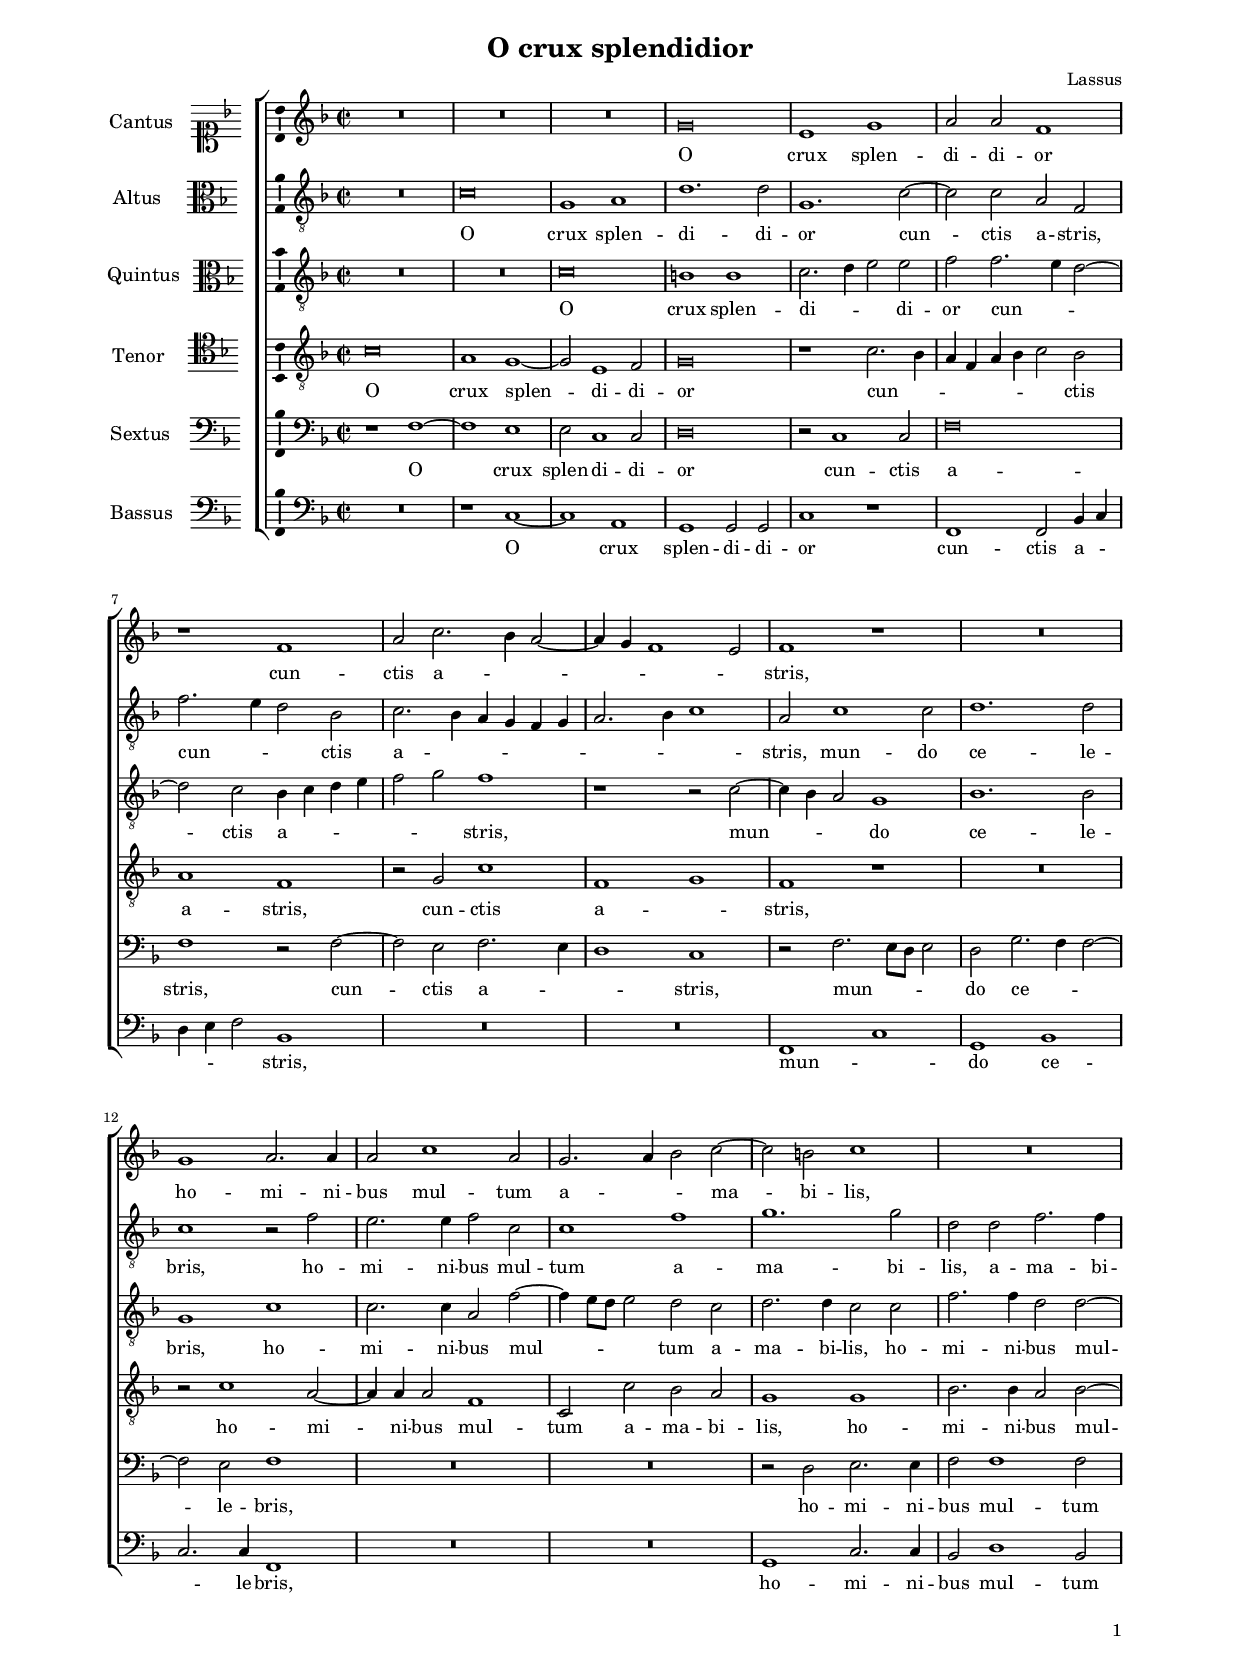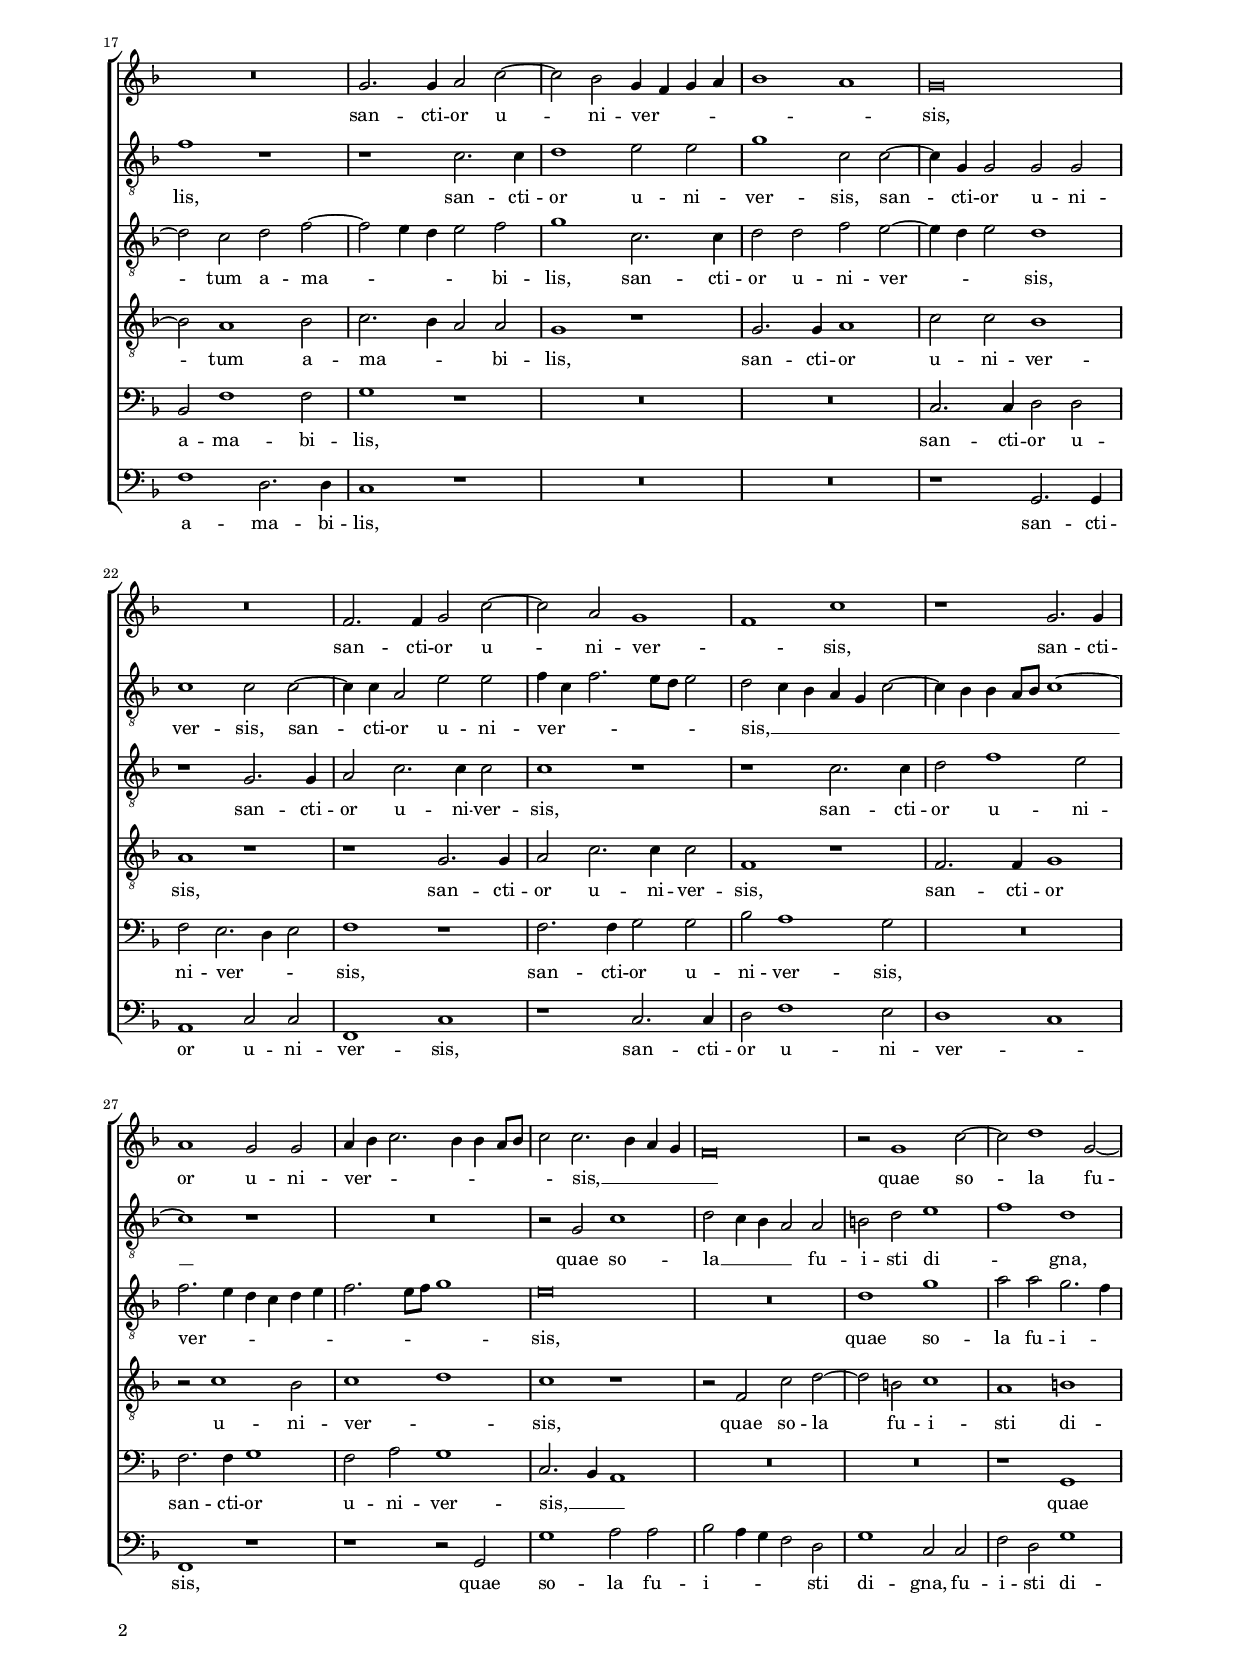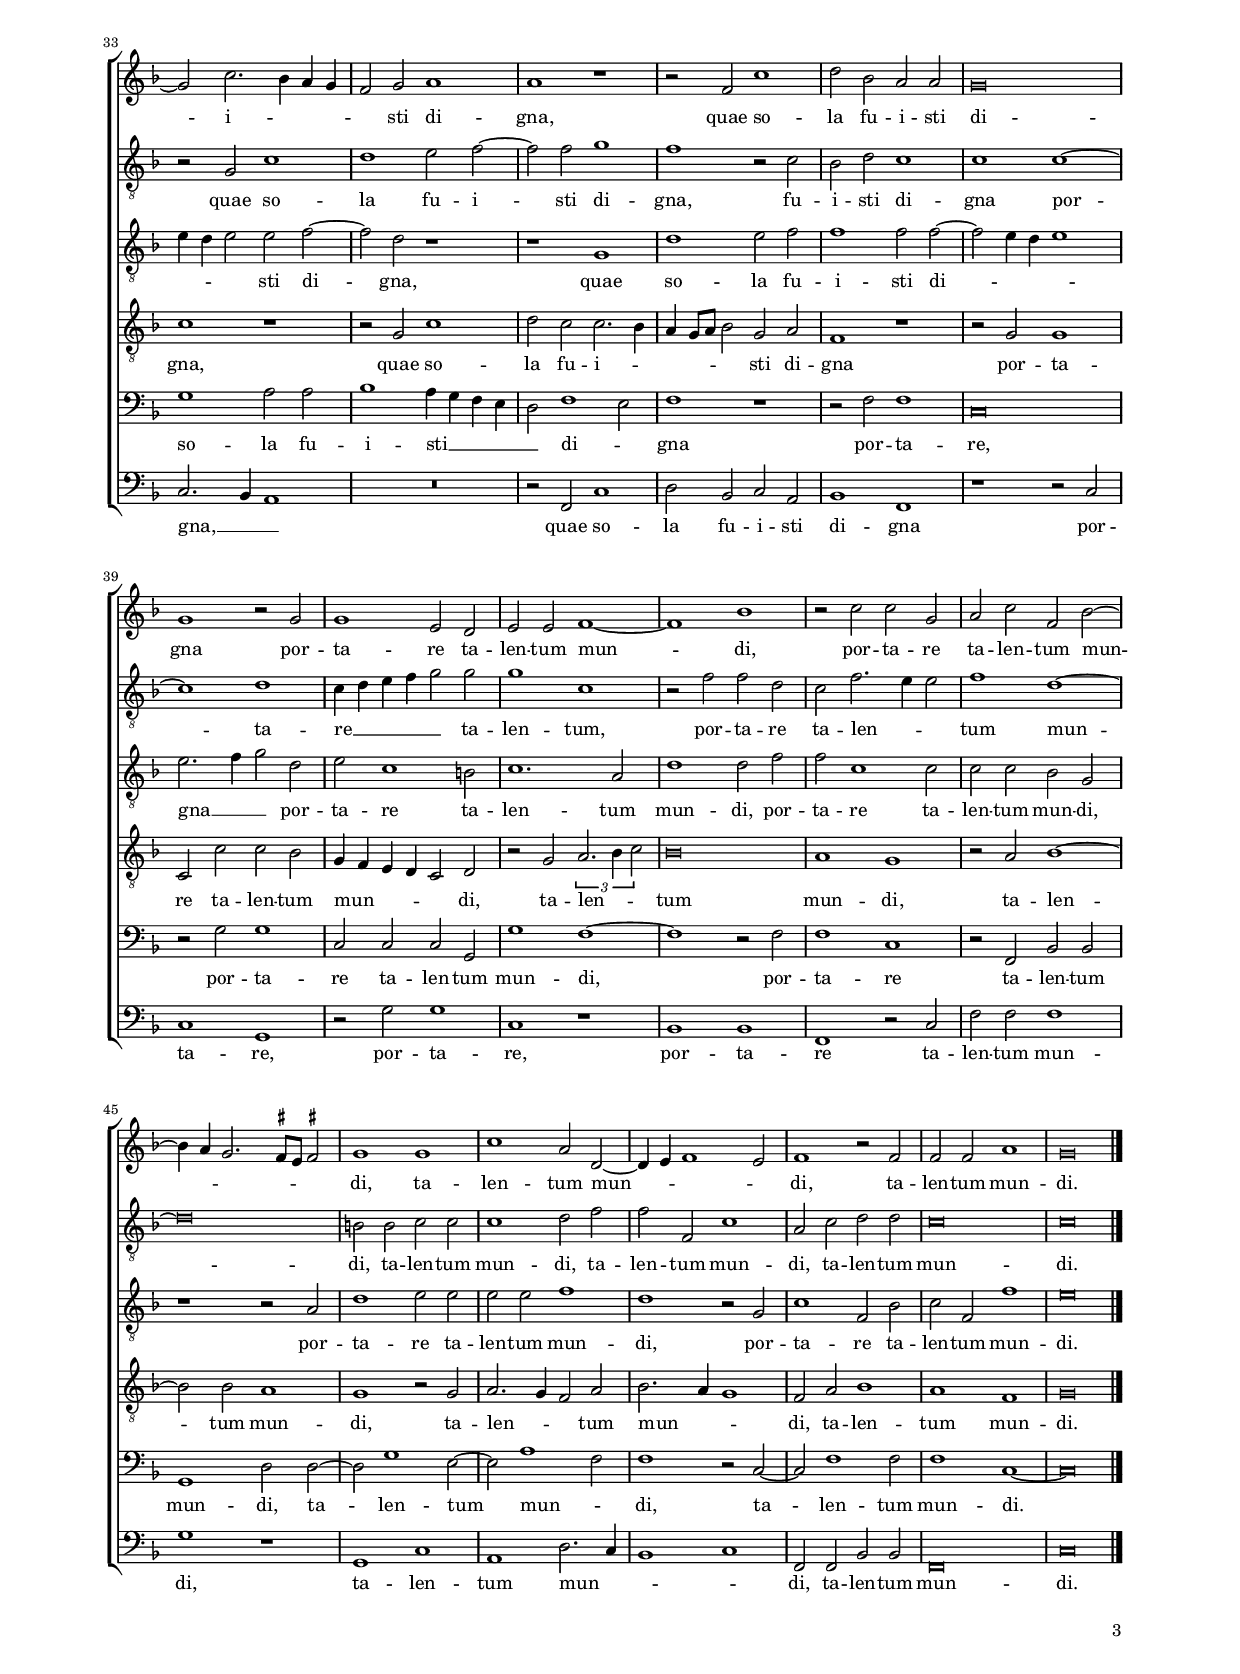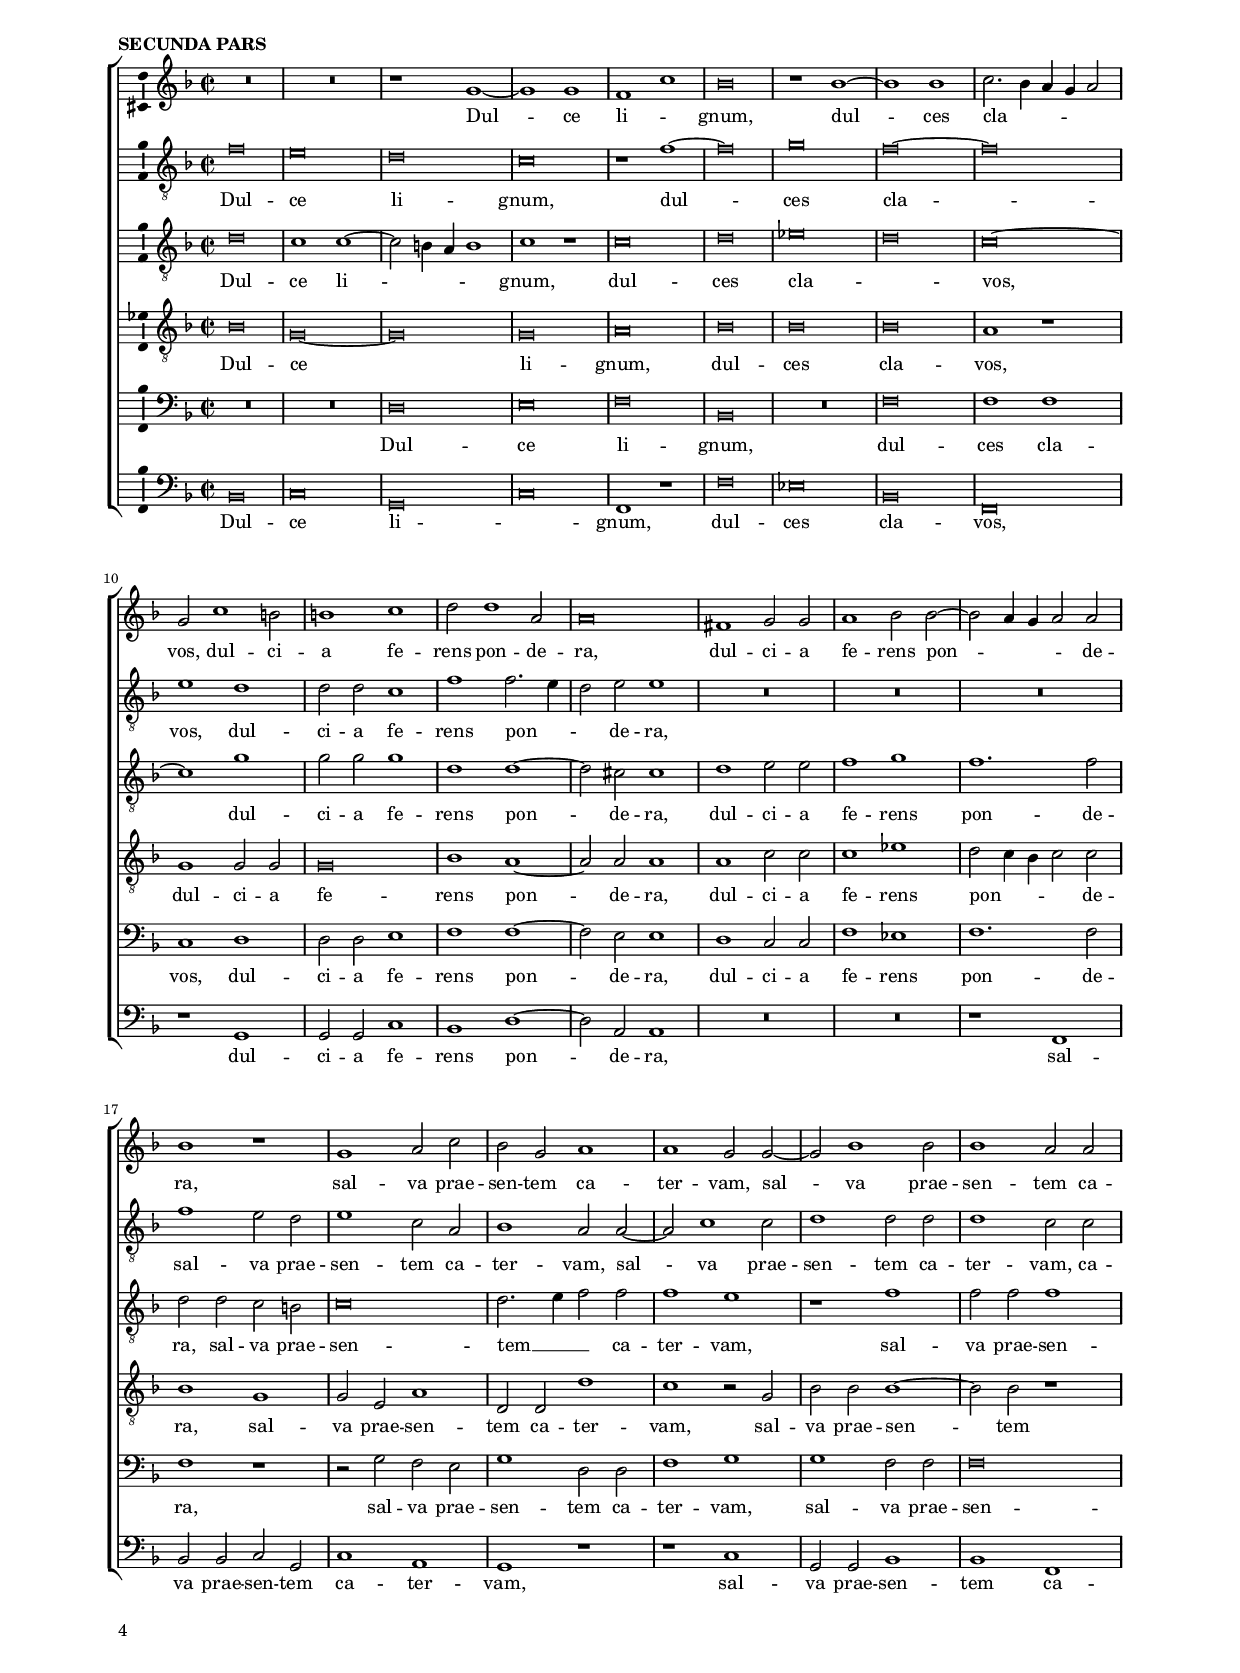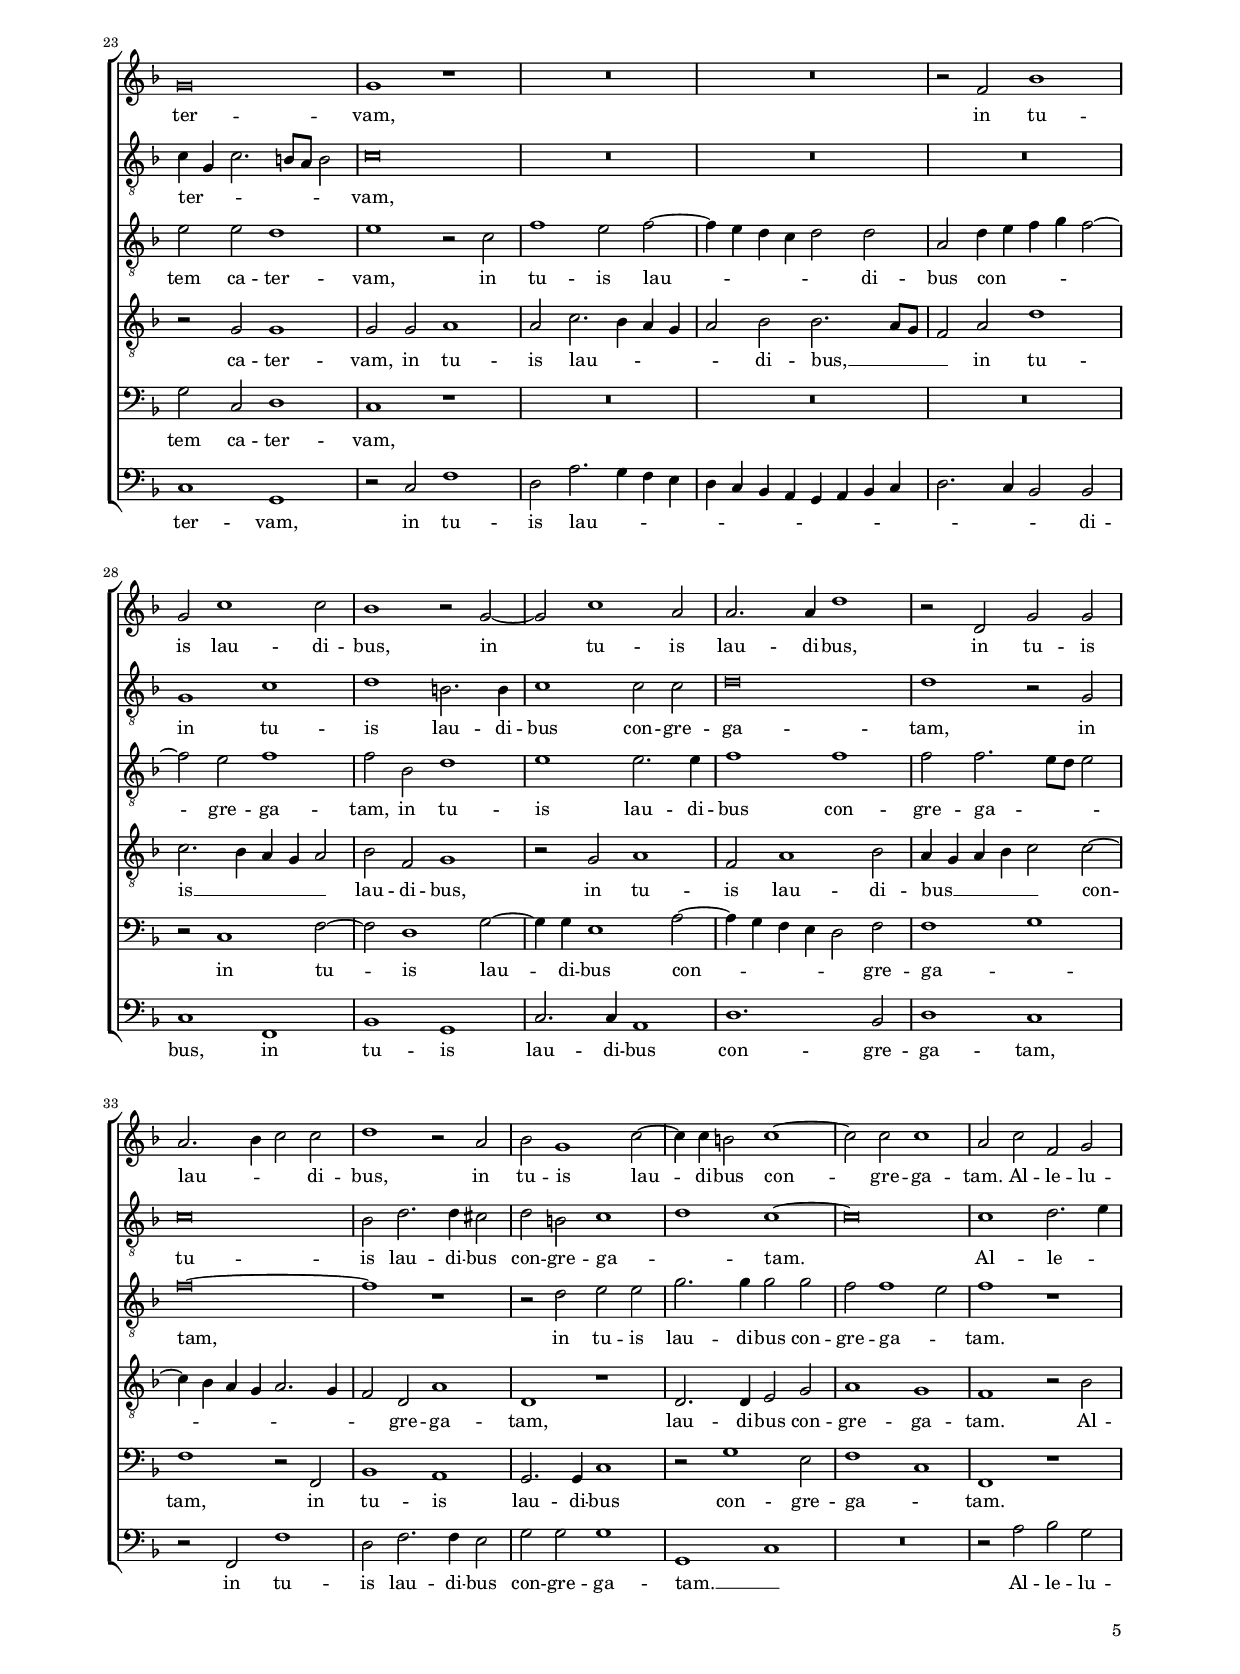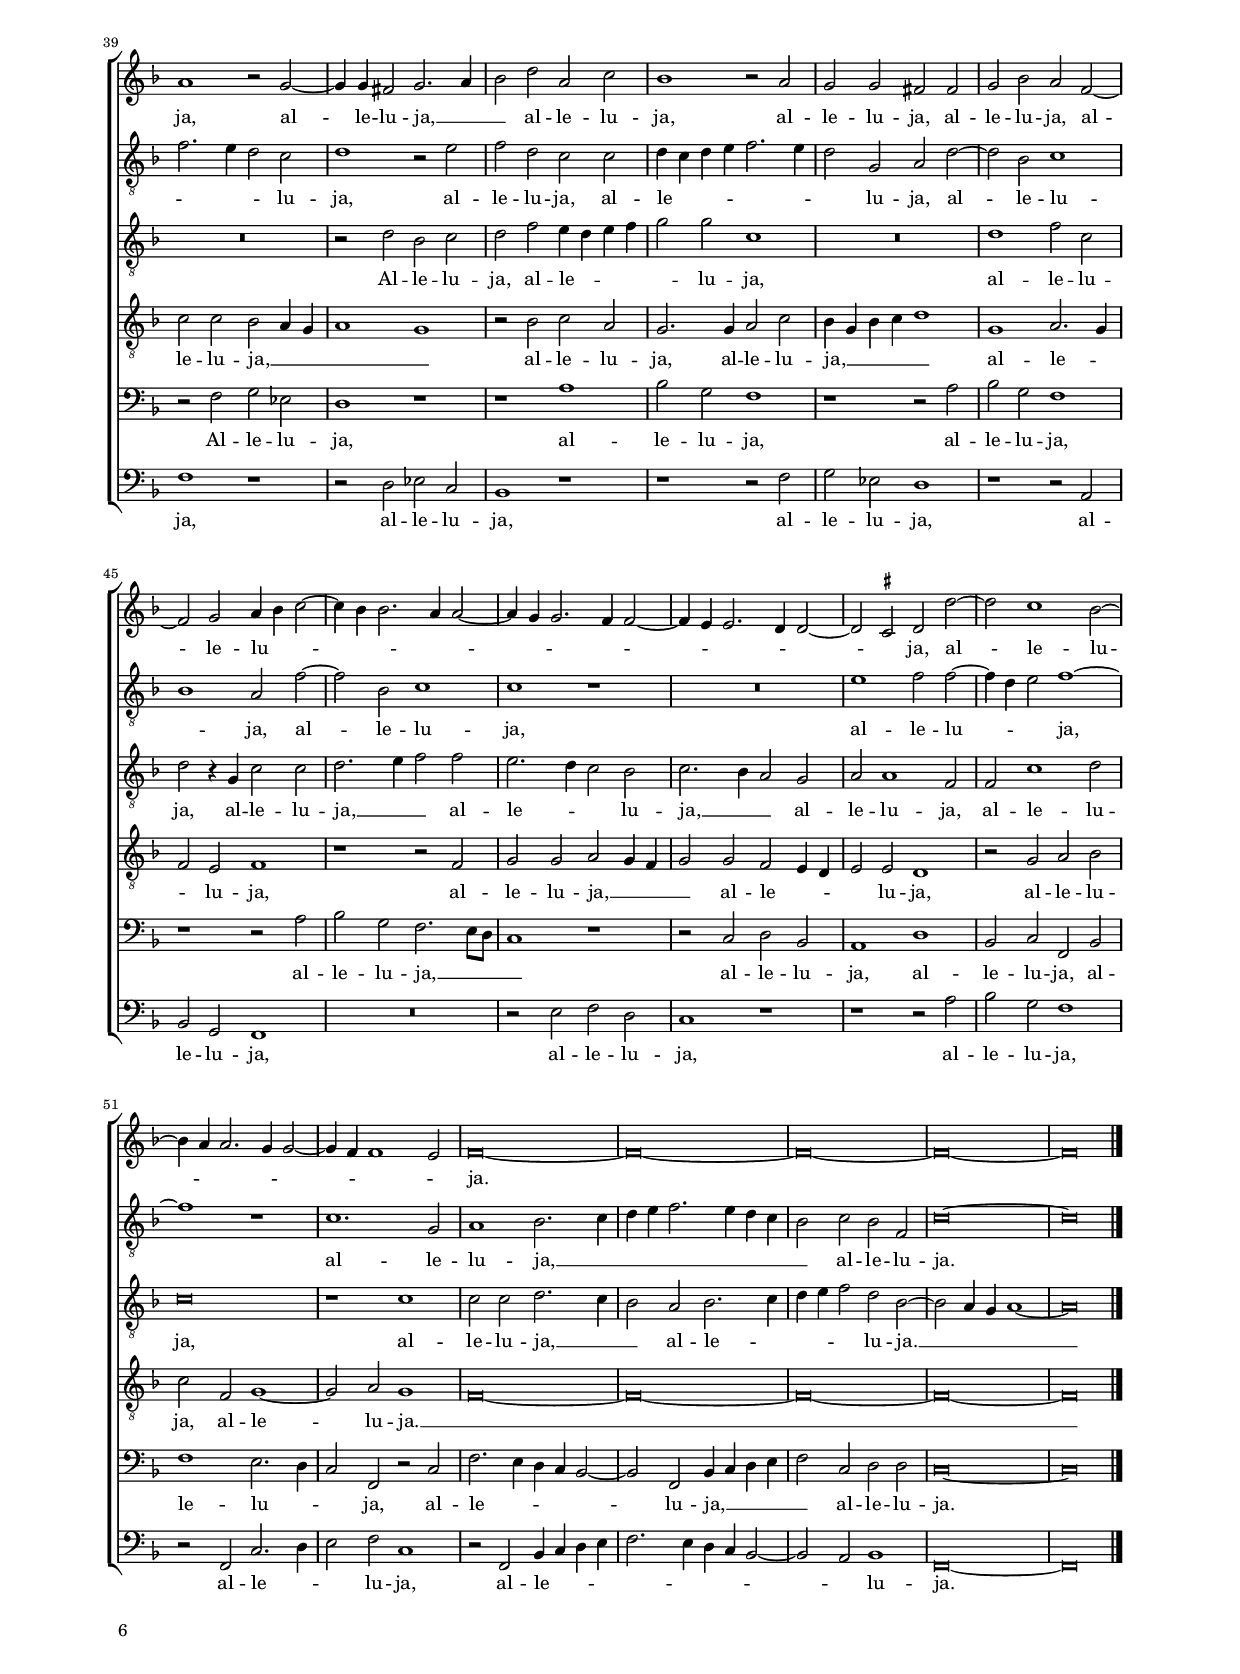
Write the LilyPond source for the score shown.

\header
{
  title="O crux splendidior"
  composer="Lassus"
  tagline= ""
}

\version "2.22.0"
\include "deutsch.ly"
#(set-global-staff-size 15)
#(ly:set-option 'point-and-click #f)

	
	ficta = { \once \set suggestAccidentals = ##t }
	
	forget = #(define-music-function (music) (ly:music?) #{
		\accidentalStyle forget
		$music
		\accidentalStyle default
		#})
    
    m = \melisma
    me = \melismaEnd


\paper
	{
	top-margin = 1.5 \cm
	bottom-margin = 1 \cm
	left-margin = 2 \cm
	right-margin = 2 \cm
	ragged-bottom = ##f
	ragged-last-bottom = ##f
	print-page-number = ##f
	score-system-spacing = #'((basic-distance . 17) (minimum-distance . 14) (padding . 5) (strechability . 250))
	system-system-spacing = #'((basic-distance . 17) (minimum-distance . 14) (padding . 5) (strechability . 250))
    oddFooterMarkup=\markup   \fill-line { "" \fromproperty #'page:page-number-string }
    evenFooterMarkup=\markup  \fill-line { \fromproperty #'page:page-number-string "" }
    last-bottom-spacing = #'((basic-distance . 12) (minimum-distance . 7) (padding . 4))
	systems-per-page = 3
%	min-systems-per-page = 3
	}

global = {
	\key f \major
	\time 2/2 \set Score.measureLength = #(ly:make-moment 2/1)
    \set Score.tempoHideNote = ##t
    \tempo 2 = 90
	\skip 1*2*51 \bar "|." \pageBreak
	}
	

incipitcantus = \markup { \score {
	{
	\set Staff.instrumentName = \markup { \fontsize #1 "Cantus" }
	\key f \major
	\clef soprano
	s4 \bar ""
	}
	\layout  {
	raggedright = ##t
	indent = 1.6 \cm
	line-width = 2.2 \cm
	\context { \Staff \remove Time_signature_engraver }
	\override Staff.Clef.Y-extent = #'(0 . 0)
	}} \hspace #1 }
      
      
incipitaltus = \markup { \score {
	{
	\set Staff.instrumentName = \markup { \fontsize #1 "Altus" }
	\key f \major
	\clef alto
	s4 \bar ""
	}
	\layout  {
	raggedright = ##t
	indent = 1.6 \cm
	line-width = 2.2 \cm
	\context { \Staff \remove Time_signature_engraver }
	\override Staff.Clef.Y-extent = #'(0 . 0)
	}} \hspace #1 }
      
      
incipitquintus = \markup { \score {
	{
	\set Staff.instrumentName = \markup { \fontsize #1 "Quintus" }
	\key f \major
	\clef alto
	s4 \bar ""
	}
	\layout  {
	raggedright = ##t
	indent = 1.6 \cm
	line-width = 2.2 \cm
	\context { \Staff \remove Time_signature_engraver }
	\override Staff.Clef.Y-extent = #'(0 . 0)
	}} \hspace #1 }
      

incipittenor = \markup { \score {
	{
	\set Staff.instrumentName = \markup { \fontsize #1 "Tenor" }
	\key f \major
	\clef tenor
	s4 \bar ""
	}
	\layout  {
	raggedright = ##t
	indent = 1.6 \cm
	line-width = 2.2 \cm
	\context { \Staff \remove Time_signature_engraver }
	\override Staff.Clef.Y-extent = #'(0 . 0)
	}} \hspace #1 }
      
      
incipitsextus = \markup { \score {
	{
	\set Staff.instrumentName = \markup { \fontsize #1 "Sextus" }
	\key f \major
	\clef bass
	s4 \bar ""
	}
	\layout  {
	raggedright = ##t
	indent = 1.6 \cm
	line-width = 2.2 \cm
	\context { \Staff \remove Time_signature_engraver }
	\override Staff.Clef.Y-extent = #'(0 . 0)
	}} \hspace #1 }
      
      
incipitbassus = \markup { \score {
	{
	\set Staff.instrumentName = \markup { \fontsize #1 "Bassus" }
	\key f \major
	\clef bass
	s4 \bar ""
	}
	\layout  {
	raggedright = ##t
	indent = 1.6 \cm
	line-width = 2.2 \cm
	\context { \Staff \remove Time_signature_engraver }
	\override Staff.Clef.Y-extent = #'(0 . 0)
	}} \hspace #1 }

      
 

cantus = \relative c''
	{
	R\breve
	R\breve
	R\breve
	g\breve
%5
	e1 g |
	a2 a f1
	r1 f
	a2 c2. \m b4 a2~
	a4 g f1 e2 \me
%10
	f1 r |
	R\breve
	g1 a2. a4
	a2 c1 a2
	g2. \m a4 b2 \me c~
%15
	c2 h c1 |
	R\breve
	R\breve
	g2. g4 a2 c~
	c2 b g4 \m f g a
%20
	b1 a \me |
	g\breve
	R\breve
	f2. f4 g2 c~
	c2 a g1 \m
%25
	f1 \me c' |
	r1 g2. g4
	a1 g2 g
	a4 \m b c2. b4 b a8 b
	c2 \me c2. \m b4 a g
%30
	f\breve \me |
	r2 g1 c2~
	c2 d1 g,2~
	g2 c2. \m b4 a g
	f2 \me g a1
%35
	a1 r |
	r2 f c'1
	d2 b a a
	g\breve
	g1 r2 g
%40
	g1 e2 d |
	e2 e f1~
	f1 b
	r2 c c g
	a2 c f, b~
%45
	b4 \m a g2. \ficta fis8 e \ficta fis!2 \me |
	g1 g
	c1 a2 d,~
	d4 \m e f1 e2 \me
	f1 r2 f
%50
	f2 f a1 |
	g\breve |
	}
	

altus = \relative c'
	{
	R\breve
	c\breve
	g1 a
	d1. d2
%5
	g,1. c2~ |
	c2 c a f
	f'2. \m e4 d2 \me b
	c2. \m b4 a g f g
	a2. b4 c1 \me
%10
	a2 c1 c2 |
	d1. d2
	c1 r2 f
	e2. e4 f2 c
	c1 f
%15
	g1. g2 |
	d2 d f2. f4
	f1 r
	r1 c2. c4
	d1 e2 e
%20
	g1 c,2 c~ |
	c4 g g2 g g
	c1 c2 c~
	c4 c a2 e' e
	f4 \m c f2. e8 d e2 \me
%25
	d2 \m c4 b a g c2~ |
	c4 b b a8 b c1~
	c1 \me r
	R\breve
	r2 g c1
%30
	d2 \m c4 b a2 \me a |
	h2 d e1 \m
	f1 \me d
	r2 g, c1
	d1 e2 f~
%35
	f2 f g1 |
	f1 r2 c
	b2 d c1
	c1 c~
	c1 d
%40
	c4 \m d e f g2 \me g |
	g1 c,
	r2 f f d
	c2 f2. \m e4 e2 \me
	f1 d~
%45
	d\breve |
	h2 h c c
	c1 d2 f
	f2 f, c'1
	a2 c d d
%50
	c\breve |
	c\breve |
	}

quintus = \relative c'
  {
	R\breve
	R\breve
	c\breve
	h1 h
%5
	c2. \m d4 e2 \me e |
	f2 f2. \m e4 d2~
	d2 \me c b4 \m c d e
	f2 g \me f1
	r1 r2 c~
%10
	c4 \m b a2 \me g1 |
	b1. b2
	g1 c
	c2. c4 a2 f'~
	f4 \m e8 d e2 \me d c
%15
	d2. d4 c2 c |
	f2. f4 d2 d~
	d2 c d f~
	f2 \m e4 d e2 \me f
	g1 c,2. c4
%20
	d2 d f e~ |
	e4 \m d e2 \me d1
	r1 g,2. g4
	a2 c2. c4 c2
	c1 r
%25
	r1 c2. c4 |
	d2 f1 e2
	f2. \m e4 d c d e
	f2. e8 f g1 \me
	e\breve
%30
	R\breve |
	d1 g
	a2 a g2. \m f4
	e4 d e2 \me e f~
	f2 d r1
%35
	r1 g, |
	d'1 e2 f
	f1 f2 f~
	f2 \m e4 d e1 \me
	e2. \m f4 g2 \me d
%40
	e2 c1 h2 |
	c1. a2
	d1 d2 f
	f2 c1 c2
	c2 c b g
%45
	r1 r2 a |
	d1 e2 e
	e2 e f1
	d1 r2 g,
	c1 f,2 b
%50
	c2 f, f'1
	e\breve |
	}
	


tenor = \relative c'
	{
	c\breve
	a1 g~
	g2 e1 f2
	g\breve
%5
	r1 c2. \m b4 |
	a4 f a b c2 \me b
	a1 f
	r2 g c1
	f,1 \m g \me
%10
	f1 r |
	R\breve
	r2 c'1 a2~
	a4 a a2 f1
	c2 c' b a
%15
	g1 g |
	b2. b4 a2 b~
	b2 a1 b2
	c2. \m b4 a2 \me a
	g1 r
%20
	g2. g4 a1 |
	c2 c b1
	a1 r
	r1 g2. g4
	a2 c2. c4 c2
%25
	f,1 r |
	f2. f4 g1
	r2 c1 b2
	c1 \m d \me
	c1 r
%30
	r2 f, c' d~ |
	d2 h c1
	a1 h
	c1 r
	r2 g c1
%35
	d2 c c2. \m b4 |
	a4 g8 a b2 \me g a
	f1 r
	r2 g g1
	c,2 c' c b
%40
	g4 \m f e d c2 \me d |
	r2 g \tuplet 3/2 { a2. \m b4 c2 \me }
	b\breve
	a1 g
	r2 a b1~
%45
	b2 b a1 |
	g1 r2 g
	a2. \m g4 f2 \me a
	b2. \m a4 g1 \me
	f2 a b1
%50
	a1 f
	g\breve |
	}

	
sextus = \relative c
	{
	r1 f~
	f1 e
	e2 c1 c2
	d\breve
%5
	r2 c1 c2 |
	f\breve
	f1 r2 f~
	f2 e f2. \m e4
	d1 \me c
%10
	r2 f2. \m e8 d e2 \me |
	d2 g2. \m f4 f2~
	f2 \me e f1
	R\breve
	R\breve
%15
	r2 d e2. e4 |
	f2 f1 f2
	b,2 f'1 f2
	g1 r
	R\breve
%20
	R\breve |
	c,2. c4 d2 d
	f2 e2. \m d4 e2 \me
	f1 r
	f2. f4 g2 g
%25
	b2 a1 g2 |
	R\breve
	f2. f4 g1
	f2 a g1
	c,2. \m b4 a1 \me
%30
	R\breve |
	R\breve
	r1 g
	g'1 a2 a
	b1 a4 \m g f e
%35
	d2 \me f1 \m e2 \me |
	f1 r
	r2 f f1
	c\breve
	r2 g' g1
%40
	c,2 c c g |
	g'1 f~
	f1 r2 f
	f1 c
	r2 f, b b
%45
	g1 d'2 d~ |
	d2 g1 e2~
	e2 a1 \m f2 \me
	f1 r2 c~
	c2 f1 f2
%50
	f1 c~
	c\breve |
	}


bassus = \relative c
	{
	R\breve
	r1 c~
	c1 a
	g1 g2 g
%5
	c1 r |
	f,1 f2 b4 \m c
	d4 e f2 \me b,1
	R\breve
	R\breve
%10
	f1 \m c' \me |
	g1 b \m
	c2. \me c4 f,1
	R\breve
	R\breve
%15
	g1 c2. c4 |
	b2 d1 b2
	f'1 d2. d4
	c1 r
	R\breve
%20
	R\breve |
	r1 g2. g4
	a1 c2 c
	f,1 c'
	r1 c2. c4
%25
	d2 f1 e2 |
	d1 \m c \me
	f,1 r
	r1 r2 g
	g'1 a2 a
%30
	b2 \m a4 g f2 \me d |
	g1 c,2 c
	f2 d g1
	c,2. \m b4 a1 \me
	R\breve
%35
	r2 f c'1 |
	d2 b c a
	b1 f
	r1 r2 c'
	c1 g
%40
	r2 g' g1 |
	c,1 r
	b1 b
	f1 r2 c'
	f2 f f1
%45
	g1 r
	g,1 c
	a1 d2. \m c4
	b1 c \me
	f,2 f b b
%50
	f\breve
	c'\breve |
	}
	
lyricscantus = \lyricmode {
	O crux splen -- di -- di -- or cun -- ctis a -- stris,
	ho -- mi -- ni -- bus mul -- tum a -- ma -- bi -- lis,
	san -- cti -- or u -- ni -- ver -- sis,
	san -- cti -- or u -- ni -- ver -- sis,
	san -- cti -- or u -- ni -- ver -- sis, __
	quae so -- la fu -- i -- sti di -- gna,
	quae so -- la fu -- i -- sti di -- gna
	por -- ta -- re ta -- len -- tum mun -- di,
	por -- ta -- re ta -- len -- tum mun -- di,
	ta -- len -- tum mun -- di,
	ta -- len -- tum mun -- di.
	}

	
lyricsaltus = \lyricmode {
	O crux splen -- di -- di -- or cun -- ctis a -- stris,
	cun -- ctis a -- stris,
	mun -- do ce -- le -- bris,
	ho -- mi -- ni -- bus mul -- tum a -- ma -- bi -- lis,
	a -- ma -- bi -- lis,
	san -- cti -- or u -- ni -- ver -- sis,
	san -- cti -- or u -- ni -- ver -- sis,
	san -- cti -- or u -- ni -- ver -- sis, __
	quae so -- la __ fu -- i -- sti di -- gna,
	quae so -- la fu -- i -- sti di -- gna,
	fu -- i -- sti di -- gna
	por -- ta -- re __ ta -- len -- tum,
	por -- ta -- re ta -- len -- tum mun -- di,
	ta -- len -- tum mun -- di,
	ta -- len -- tum mun -- di,
	ta -- len -- tum mun -- di.
	}
	
	
lyricsquintus = \lyricmode {
	O crux splen -- di -- di -- or cun -- ctis a -- stris,
	mun -- do ce -- le -- bris,
	ho -- mi -- ni -- bus mul -- tum a -- ma -- bi -- lis,
	ho -- mi -- ni -- bus mul -- tum a -- ma -- bi -- lis,
	san -- cti -- or u -- ni -- ver -- sis,
	san -- cti -- or u -- ni -- ver -- sis,
	san -- cti -- or u -- ni -- ver -- sis,
	quae so -- la fu -- i -- sti di -- gna,
	quae so -- la fu -- i -- sti di -- gna __
	por -- ta -- re ta -- len -- tum mun -- di,
	por -- ta -- re ta -- len -- tum mun -- di,
	por -- ta -- re ta -- len -- tum mun -- di,
	por -- ta -- re ta -- len -- tum mun -- di.
	}
	

lyricstenor = \lyricmode {
	O crux splen -- di -- di -- or cun -- ctis a -- stris,
	cun -- ctis a -- stris,
	ho -- mi -- ni -- bus mul -- tum a -- ma -- bi -- lis,
	ho -- mi -- ni -- bus mul -- tum a -- ma -- bi -- lis,
	san -- cti -- or u -- ni -- ver -- sis,
	san -- cti -- or u -- ni -- ver -- sis,
	san -- cti -- or u -- ni -- ver -- sis,
	quae so -- la fu -- i -- sti di -- gna,
	quae so -- la fu -- i -- sti di -- gna
	por -- ta -- re ta -- len -- tum mun -- di,
	ta -- len -- tum mun -- di,
	ta -- len -- tum mun -- di,
	ta -- len -- tum mun -- di,
	ta -- len -- tum mun -- di.
	}

	
lyricssextus = \lyricmode {
	O crux splen -- di -- di -- or cun -- ctis a -- stris,
	cun -- ctis a -- stris,
	mun -- do ce -- le -- bris,
	ho -- mi -- ni -- bus mul -- tum a -- ma -- bi -- lis,
	san -- cti -- or u -- ni -- ver -- sis,
	san -- cti -- or u -- ni -- ver -- sis,
	san -- cti -- or u -- ni -- ver -- sis, __
	quae so -- la fu -- i -- sti __ di -- gna
	por -- ta -- re,
	por -- ta -- re ta -- len -- tum mun -- di,
	por -- ta -- re ta -- len -- tum mun -- di,
	ta -- len -- tum mun -- di,
	ta -- len -- tum mun -- di.
	}
	
	
lyricsbassus = \lyricmode {
	O crux splen -- di -- di -- or cun -- ctis a -- stris,
	mun -- do ce -- le -- bris,
	ho -- mi -- ni -- bus mul -- tum a -- ma -- bi -- lis,
	san -- cti -- or u -- ni -- ver -- sis,
	san -- cti -- or u -- ni -- ver -- sis,
	quae so -- la fu -- i -- sti di -- gna,
	fu -- i -- sti di -- gna, __
	quae so -- la fu -- i -- sti di -- gna
	por -- ta -- re,
	por -- ta -- re,
	por -- ta -- re ta -- len -- tum mun -- di,
	ta -- len -- tum mun -- di,
	ta -- len -- tum mun -- di.
	}
	

\score
{  
    \transpose c c {
	\new ChoirStaff \with { \override StaffGrouper.staff-staff-spacing.basic-distance = #12 }
	<<
	
	\new Staff << \global
	\new Voice="v1" {
		\set Staff.instrumentName=\incipitcantus
		\set Staff.midiInstrument = "reed organ"
		\clef "violin"
		\cantus }
	\new Lyrics \lyricsto "v1" {\lyricscantus }
	>>

	
	\new Staff << \global
	\new Voice="v2" {
		\set Staff.instrumentName=\incipitaltus
		\set Staff.midiInstrument = "reed organ"
        \clef "G_8"
		\altus}
	\new Lyrics \lyricsto "v2" {\lyricsaltus }
	>>
	
	
	\new Staff << \global
	\new Voice="v5" {
		\set Staff.instrumentName=\incipitquintus
		\set Staff.midiInstrument = "reed organ"
        \clef "G_8"
		\quintus}
	\new Lyrics \lyricsto "v5" {\lyricsquintus }
	>>

	
	\new Staff << \global
	\new Voice="v3" {
		\set Staff.instrumentName=\incipittenor
		\set Staff.midiInstrument = "reed organ"
		\clef "G_8"
		\tenor }
	\new Lyrics \lyricsto "v3" {\lyricstenor }
	>>
	
	
	\new Staff << \global
	\new Voice="v6" {
		\set Staff.instrumentName=\incipitsextus
		\set Staff.midiInstrument = "reed organ"
		\clef "bass"
		\sextus}
	\new Lyrics \lyricsto "v6" {\lyricssextus }
	>>
	
	
	\new Staff << \global
	\new Voice="v4" {
		\set Staff.instrumentName=\incipitbassus
		\set Staff.midiInstrument = "reed organ"
		\clef "bass" 
		\bassus }
	\new Lyrics \lyricsto "v4" {\lyricsbassus}
	>>
	
	>>
	} % transpose
		
	\layout
	{
	indent = 2.5 \cm
%	\context { \Lyrics \override VerticalAxisGroup.nonstaff-relatedstaff-spacing.padding = #2 }
%	\context { \Lyrics \override LyricText.font-size = #1 }
  	\context { \Staff \consists "Ambitus_engraver" }
	\context { \Staff \override TimeSignature.break-visibility = #end-of-line-invisible }
	\context { \Score \override BarNumber.padding = #2 }
	\context { \Voice \override NoteHead.style = #'baroque }
	}
	

\midi
	{
	}
	
}

%%%%%%%%%%%%%%%%%%%%  PARS SECUNDA


global = {
	\key f \major
	\time 2/2 \set Score.measureLength = #(ly:make-moment 2/1)
    \set Score.tempoHideNote = ##t
    \tempo 2 = 90
	\skip 1*2*57 \bar "|."
	}

	
cantus =  \relative c''
	{
	R\breve
	R\breve
	r1 g~
	g1 g
%5
	f1 \m c' \me |
	b\breve
	r1 b~
	b1 b
	c2. \m b4 a g a2 \me
%10
	g2 c1 h2 |
	h1 c
	d2 d1 a2
	a\breve
	fis1 g2 g
%15
	a1 b2 b~ |
	b2 \m a4 g a2 \me a
	b1 r
	g1 a2 c
	b2 g a1
%20
	a1 g2 g~ |
	g2 b1 b2
	b1 a2 a
	g\breve
	g1 r
%25
	R\breve |
	R\breve
	r2 f b1
	g2 c1 c2
	b1 r2 g~
%30
	g2 c1 a2 |
	a2. a4 d1
	r2 d, g g
	a2. \m b4 c2 \me c
	d1 r2 a
%35
	b2 g1 c2~ |
	c4 c h2 c1~
	c2 c c1
	a2 c f, g
	a1 r2 g~
%40
	g4 g fis2 g2. \m a4 |
	b2 \me d a c
	b1 r2 a
	g2 g fis fis
	g2 b a f~
%45
	f2 g a4 \m b c2~ |
	c4 b b2. a4 a2~
	a4 g g2. f4 f2~
	f4 e e2. d4 d2~
	d2 \ficta cis \me d d'~
%50
	d2 c1 b2~ |
	b4 \m a a2. g4 g2~
	g4 f f1 e2 \me
	f\breve~
	f\breve~
%55
	f\breve~
	f\breve~
	f\breve |
	}
	

altus = \relative c'
	{
	f\breve
	e\breve
	d\breve
	c\breve
%5
	r1 f~ |
	f\breve
	g\breve
	f\breve~
	f\breve
%10
	e1 d |
	d2 d c1
	f1 f2. \m e4
	d2 \me e e1
	R\breve
%15
	R\breve |
	R\breve
	f1 e2 d
	e1 c2 a
	b1 a2 a~
%20
	a2 c1 c2 |
	d1 d2 d
	d1 c2 c
	c4 \m g c2. h8 a h2 \me
	c\breve
%25
	R\breve |
	R\breve
	R\breve
	g1 c
	d1 h2. h4
%30
	c1 c2 c |
	d\breve
	d1 r2 g,
	c\breve
	b2 d2. d4 cis2
%35
	d2 h c1 \m |
	d1 \me c~
	c\breve
	c1 d2. \m e4
	f2. e4 d2 \me c
%40
	d1 r2 e |
	f2 d c c
	d4 \m c d e f2. e4
	d2 \me g, a d~
	d2 b c1 \m
%45
	b1 \me a2 f'~ |
	f2 b, c1
	c1 r
	R\breve
	e1 f2 f~
%50
	f4 \m d e2 \me f1~ |
	f1 r
	c1. g2
	a1 b2. \m c4
	d4 e f2. e4 d c
%55
	b2 \me c b f |
	c'\breve~
	c\breve |
	}

quintus = \relative c'
  {
	d\breve
	c1 c~
	c2 \m h4 a h1 \me
	c1 r
%5
	c\breve |
	d\breve
	es\breve \m
	d\breve \me
%9
	c\breve~ |
	c1 g'
	g2 g g1
	d1 d~
	d2 cis cis1
%14
	d1 e2 e |
	f1 g
	f1. f2
	d2 d c h
	c\breve
%19
	d2. \m e4 f2 \me f |
	f1 e
	r1 f
	f2 f f1
	e2 e d1
%24
	e1 r2 c |
	f1 e2 f~
	f4 \m e d c d2 \me d
	a2 d4 \m e f g f2~
	f2 \me e f1
%29
	f2 b, d1 |
	e1 e2. e4
	f1 f
	f2 f2. \m e8 d e2 \me
	f\breve~
%34
	f1 r |
	r2 d e e
	g2. g4 g2 g
	f2 f1 \m e2 \me
	f1 r
%39
	R\breve |
	r2 d b c
	d2 f e4 \m d e f
	g2 \me g c,1
	R\breve
%44
	d1 f2 c |
	d2 r4 g, c2 c
	d2. \m e4 f2 \me f
	e2. \m d4 c2 \me b
	c2. \m b4 a2 \me g
%49
	a2 a1 f2 |
	f2 c'1 d2
	c\breve
	r1 c
	c2 c d2. \m c4
%54
	b2 \me a b2. \m c4 |
	d4 e f2 \me d b2~
	b2 \m a4 g a1~
	a\breve \me |
	}


tenor = \relative c'
	{
	b\breve
	g\breve~
	g\breve
	g\breve
%5
	a\breve |
	b\breve
	b\breve
	b\breve
	a1 r
%10
	g1 g2 g |
	g\breve
	b1 a~
	a2 a a1
	a1 c2 c
%15
	c1 es |
	d2 \m c4 b c2 \me c
	b1 g
	g2 e a1
	d,2 d d'1
%20
	c1 r2 g |
	b2 b b1~
	b2 b r1
	r2 g g1
	g2 g a1
%25
	a2 c2. \m b4 a g |
	a2 \me b b2. \m a8 g
	f2 \me a d1
	c2. \m b4 a g a2 \me
	b2 f g1
%30
	r2 g a1 |
	f2 a1 b2
	a4 \m g a b c2 \me c~
	c4 \m b a g a2. g4
	f2 \me d a'1
%35
	d,1 r |
	d2. d4 e2 g
	a1 g
	f1 r2 b
	c2 c b \m a4 g
%40
	a1 g \me |
	r2 b c a
	g2. g4 a2 c
	b4 \m g b c d1 \me
	g,1 a2. \m g4
%45
	f2 \me e f1 |
	r1 r2 f
	g2 g a \m g4 f
	g2 \me g f \m e4 d
	e2 \me e d1
%50
	r2 g a b |
	c2 f, g1~
	g2 a g1 \m
	f\breve~
	f\breve~
%55
	f\breve~ |
	f\breve~
	f\breve \me |
	}

	
sextus = \relative c
	{
	R\breve
	R\breve
	d\breve
	e\breve
%5
	f\breve |
	b,\breve
	R\breve
	f'\breve
	f1 f
%10
	c1 d |
	d2 d e1
	f1 f~
	f2 e e1
	d1 c2 c
%15
	f1 es |
	f1. f2
	f1 r
	r2 g f e
	g1 d2 d
%20
	f1 g |
	g1 f2 f
	f\breve
	g2 c, d1
	c1 r
%25
	R\breve |
	R\breve
	R\breve
	r2 c1 f2~
	f2 d1 g2~
%30
	g4 g e1 a2~
	a4 \m g f e d2 \me f
	f1 \m g \me
	f1 r2 f,
	b1 a
%35
	g2. g4 c1 |
	r2 g'1 e2
	f1 \m c \me
	f,1 r
	r2 f' g es
%40
	d1 r |
	r1 a'
	b2 g f1
	r1 r2 a
	b2 g f1
%45
	r1 r2 a |
	b2 g f2. \m e8 d
	c1 \me r
	r2 c d b
	a1 d
%50
	b2 c f, b |
	f'1 e2. \m d4
	c2 \me f, r c'
	f2. \m e4 d c b2~
	b2 \me f b4 \m c d e
%55
	f2 \me c d d |
	c\breve~
	c\breve |
	}


bassus = \relative c
	{
	b\breve
	c\breve
	g\breve \m
	c\breve \me
%5
	f,1 r |
	f'\breve
	es\breve
	b\breve
	f\breve
%10
	r1 g |
	g2 g c1
	b1 d~
	d2 a a1
	R\breve
%15
	R\breve |
	r1 f
	b2 b c g
	c1 a
	g1 r
%20
	r1 c |
	g2 g b1
	b1 f
	c'1 g
	r2 c f1
%25
	d2 a'2. \m g4 f e |
	d4 c b a g a b c
	d2. c4 b2 \me b
	c1 f,
	b1 g
%30
	c2. c4 a1 |
	d1. b2
	d1 c
	r2 f, f'1
	d2 f2. f4 e2
%35
	g2 g g1 |
	g,1 \m c \me
	R\breve
	r2 a' b g
	f1 r
%40
	r2 d es c |
	b1 r
	r1 r2 f'
	g2 es d1
	r1 r2 a
%45
	b2 g f1 |
	R\breve
	r2 e' f d
	c1 r
	r1 r2 a'
%50
	b2 g f1 |
	r2 f, c'2. \m d4
	e2 \me f c1
	r2 f, b4 \m c d e
	f2. e4 d c b2~
%55
	b2 a \me b1 |
	f\breve~
	f\breve |
	
	
%60
	}
	
lyricscantus = \lyricmode {
	Dul -- ce li -- gnum, dul -- ces cla -- vos,
	dul -- ci -- a fe -- rens pon -- de -- ra,
	dul -- ci -- a fe -- rens pon -- de -- ra,
	sal -- va prae -- sen -- tem ca -- ter -- vam,
	sal -- va prae -- sen -- tem ca -- ter -- vam,
	in tu -- is lau -- di -- bus,
	in tu -- is lau -- di -- bus,
	in tu -- is lau -- di -- bus,
	in tu -- is lau -- di -- bus con -- gre -- ga -- tam.
	Al -- le -- lu -- ja,
	al -- le -- lu -- ja, __
	al -- le -- lu -- ja,
	al -- le -- lu -- ja,
	al -- le -- lu -- ja,
	al -- le -- lu -- ja,
	al -- le -- lu -- ja.
	}

	
lyricsaltus = \lyricmode {
	Dul -- ce li -- gnum, dul -- ces cla -- vos,
	dul -- ci -- a fe -- rens pon -- de -- ra,
	sal -- va prae -- sen -- tem ca -- ter -- vam,
	sal -- va prae -- sen -- tem ca -- ter -- vam,
	ca -- ter -- vam,
	in tu -- is lau -- di -- bus con -- gre -- ga -- tam,
	in tu -- is lau -- di -- bus con -- gre -- ga -- tam.
	Al -- le -- lu -- ja,
	al -- le -- lu -- ja,
	al -- le -- lu -- ja,
	al -- le -- lu -- ja,
	al -- le -- lu -- ja,
	al -- le -- lu -- ja,
	al -- le -- lu -- ja, __
	al -- le -- lu -- ja.
	}
	
	
lyricsquintus = \lyricmode {
	Dul -- ce li -- gnum, dul -- ces cla -- vos,
	dul -- ci -- a fe -- rens pon -- de -- ra,
	dul -- ci -- a fe -- rens pon -- de -- ra,
	sal -- va prae -- sen -- tem __ ca -- ter -- vam,
	sal -- va prae -- sen -- tem ca -- ter -- vam,
	in tu -- is lau -- di -- bus con -- gre -- ga -- tam,
	in tu -- is lau -- di -- bus con -- gre -- ga -- tam,
	in tu -- is lau -- di -- bus con -- gre -- ga -- tam.
	Al -- le -- lu -- ja,
	al -- le -- lu -- ja,
	al -- le -- lu -- ja,
	al -- le -- lu -- ja, __
	al -- le -- lu -- ja, __
	al -- le -- lu -- ja,
	al -- le -- lu -- ja,
	al -- le -- lu -- ja, __
	al -- le -- lu -- ja. __
	}
	

lyricstenor = \lyricmode {
	Dul -- ce li -- gnum, dul -- ces cla -- vos,
	dul -- ci -- a fe -- rens pon -- de -- ra,
	dul -- ci -- a fe -- rens pon -- de -- ra,
	sal -- va prae -- sen -- tem ca -- ter -- vam,
	sal -- va prae -- sen -- tem ca -- ter -- vam,
	in tu -- is lau -- di -- bus, __
	in tu -- is __ lau -- di -- bus,
	in tu -- is lau -- di -- bus __ con -- gre -- ga -- tam,
	lau -- di -- bus con -- gre -- ga -- tam.
	Al -- le -- lu -- ja, __
	al -- le -- lu -- ja,
	al -- le -- lu -- ja, __
	al -- le -- lu -- ja,
	al -- le -- lu -- ja, __
	al -- le -- lu -- ja,
	al -- le -- lu -- ja,
	al -- le -- lu -- ja. __
	}

	
lyricssextus = \lyricmode {
	Dul -- ce li -- gnum, dul -- ces cla -- vos,
	dul -- ci -- a fe -- rens pon -- de -- ra,
	dul -- ci -- a fe -- rens pon -- de -- ra,
	sal -- va prae -- sen -- tem ca -- ter -- vam,
	sal -- va prae -- sen -- tem ca -- ter -- vam,
	in tu -- is lau -- di -- bus con -- gre -- ga -- tam,
	in tu -- is lau -- di -- bus con -- gre -- ga -- tam.
	Al -- le -- lu -- ja,
	al -- le -- lu -- ja,
	al -- le -- lu -- ja,
	al -- le -- lu -- ja, __
	al -- le -- lu -- ja,
	al -- le -- lu -- ja,
	al -- le -- lu -- ja,
	al -- le -- lu -- ja, __
	al -- le -- lu -- ja.
	}
	
	
lyricsbassus = \lyricmode {
	Dul -- ce li -- gnum, dul -- ces cla -- vos,
	dul -- ci -- a fe -- rens pon -- de -- ra,
	sal -- va prae -- sen -- tem ca -- ter -- vam,
	sal -- va prae -- sen -- tem ca -- ter -- vam,
	in tu -- is lau -- di -- bus,
	in tu -- is lau -- di -- bus con -- gre -- ga -- tam,
	in tu -- is lau -- di -- bus con -- gre -- ga -- tam. __
	Al -- le -- lu -- ja,
	al -- le -- lu -- ja,
	al -- le -- lu -- ja,
	al -- le -- lu -- ja,
	al -- le -- lu -- ja,
	al -- le -- lu -- ja,
	al -- le -- lu -- ja,
	al -- le -- lu -- ja.
	}
	

\score
{  
    \transpose c c {
	\new ChoirStaff \with { \override StaffGrouper.staff-staff-spacing.basic-distance = #12 }
	<<
	
	\new Staff <<\global
	\new Voice="v1" {
	  %\set Staff.instrumentName="Cantus"
		\set Staff.midiInstrument = "reed organ"
		\clef "violin"
		\cantus }
	\new Lyrics \lyricsto "v1" {\lyricscantus }
	>>

	
	\new Staff << \global
	\new Voice="v2" {
	  %\set Staff.instrumentName="Altus"
		\set Staff.midiInstrument = "reed organ"
        \clef "G_8"
		\altus}
	\new Lyrics \lyricsto "v2" {\lyricsaltus }
	>>


	\new Staff << \global
	\new Voice="v5" {
	  %\set Staff.instrumentName="Quintus"
		\set Staff.midiInstrument = "reed organ"
        \clef "G_8"
		\quintus}
	\new Lyrics \lyricsto "v5" {\lyricsquintus }
	>>
	
	\new Staff <<\global
	\new Voice="v3" {
	  %\set Staff.instrumentName="Tenor"
		\set Staff.midiInstrument = "reed organ"
		\clef "G_8"
		\tenor }
	\new Lyrics \lyricsto "v3" {\lyricstenor }
	>>
	
	
	\new Staff << \global
	\new Voice="v6" {
	  %\set Staff.instrumentName="Sextus"
		\set Staff.midiInstrument = "reed organ"
		\clef "bass" 
		\sextus}
	\new Lyrics \lyricsto "v6" {\lyricssextus }
	>>
	
	
	\new Staff <<\global
	\new Voice="v4" {
	  %\set Staff.instrumentName="Bassus"
		\set Staff.midiInstrument = "reed organ"
		\clef "bass" 
		\bassus }
	\new Lyrics \lyricsto "v4" {\lyricsbassus}
	>>
	
	>>
	} % transpose
		
\layout
	{
	indent = 0 \cm
%	\context { \Lyrics \override VerticalAxisGroup.nonstaff-relatedstaff-spacing.padding = #2 }
%	\context { \Lyrics \override LyricText.font-size = #1 }
   	\context { \Staff \consists "Ambitus_engraver" }
	\context { \Staff \override TimeSignature.break-visibility = #end-of-line-invisible }
	\context { \Score \override BarNumber.padding = #2 }
	\context { \Voice \override NoteHead.style = #'baroque }
	}

    \header { piece = \markup { \raise #2 \bold "SECUNDA PARS"} }
	
\midi
	{
	}
	
}

% EOF
